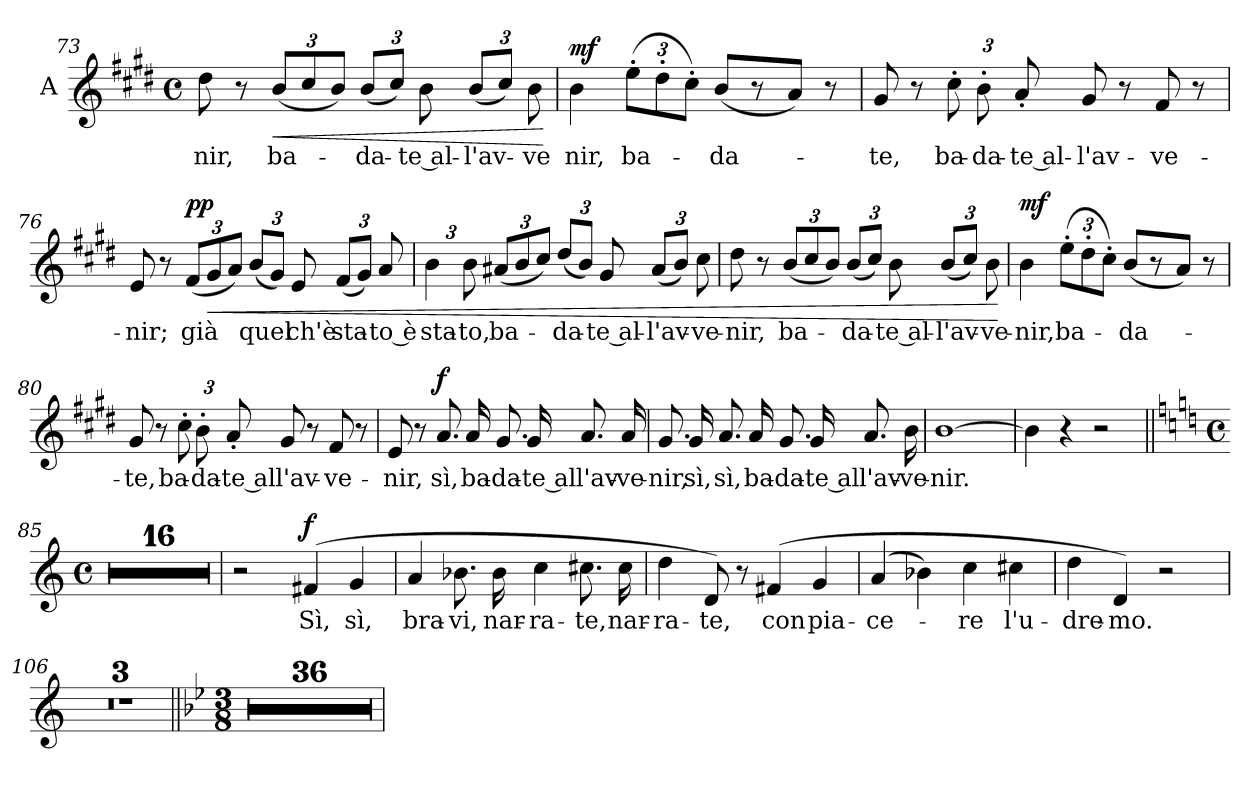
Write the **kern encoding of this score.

**kern	**text	**dynam
*part1	*part1	*part1
*staff1	*staff1	*staff1
*I"A	*	*
*I'A	*	*
*clefG2	*	*
*k[f#c#g#d#]	*	*
*M4/4	*	*
*met(c)	*	*
=73	=73	=73
!	!LO:LY:b	!
8dd#\	-nir,	.
8r	.	.
*Xbrackettup	*	*
!	!LO:LY:b	!LO:HP:b
(<12b/L	ba-	<
12cc#/	.	.
12b/J)	.	.
!	!LO:LY:b	!
(<12b/L	-da-	.
12cc#/J)	.	.
!	!LO:LY:b	!
12b\	-te al-	.
!	!LO:LY:b	!
(<12b/L	-l'av-	.
12cc#/J)	.	.
!	!LO:LY:b	!
12b\	-ve	.
.	.	[
=74	=74	=74
!	!LO:LY:b	!LO:DY:a
4b\	-nir,	mf
!	!LO:LY:b	!
(>12ee'\L	ba-	.
12dd#'\	.	.
12cc#'\J)	.	.
!	!LO:LY:b	!
(<8b/L	-da-	.
8r	.	.
8a/J)	.	.
8r	.	.
!!LO:PB:g=z
=75	=75	=75
!	!LO:LY:b	!
8g#/	-te,	.
8r	.	.
!	!LO:LY:b	!
12cc#'\	ba-	.
!	!LO:LY:b	!
12b'\	-da-	.
!	!LO:LY:b	!
12a'/	-te al-	.
!	!LO:LY:b	!
8g#/	-l'av-	.
8r	.	.
!	!LO:LY:b	!
8f#/	-ve-	.
8r	.	.
=76	=76	=76
!	!LO:LY:b	!
8e/	-nir;	.
8r	.	.
!	!LO:LY:b	!LO:DY:a
(<12f#/L	già	pp
!	!	!LO:HP:b
12g#/	.	<
12a/J)	.	.
!	!LO:LY:b	!
(<12b/L	quel	.
12g#/J)	.	.
!	!LO:LY:b	!
12e/	ch'è	.
!	!LO:LY:b	!
(<12f#/L	sta-	.
12g#/J)	.	.
!	!LO:LY:b	!
12a/	-to è	.
=77	=77	=77
!	!LO:LY:b	!
6b\	sta-	.
!	!LO:LY:b	!
12b\	-to,	.
!	!LO:LY:b	!
(<12a#X/L	ba-	.
12b/	.	.
12cc#/J)	.	.
!	!LO:LY:b	!
(<12dd#/L	-da-	.
12b/J)	.	.
!	!LO:LY:b	!
12g#/	-te al-	.
!	!LO:LY:b	!
(<12a#/L	-l'av-	.
12b/J)	.	.
!	!LO:LY:b	!
12cc#\	-ve-	.
!!LO:PB:g=z
=78	=78	=78
!	!LO:LY:b	!
8dd#\	-nir,	.
8r	.	.
!	!LO:LY:b	!
(<12b/L	ba-	.
12cc#/	.	.
12b/J)	.	.
!	!LO:LY:b	!
(<12b/L	-da-	.
12cc#/J)	.	.
!	!LO:LY:b	!
12b\	-te al-	.
!	!LO:LY:b	!
(<12b/L	-l'av-	.
12cc#/J)	.	.
!	!LO:LY:b	!
12b\	-ve-	.
.	.	[
=79	=79	=79
!	!LO:LY:b	!LO:DY:a
4b\	-nir,	mf
!	!LO:LY:b	!
(>12ee'\L	ba-	.
12dd#'\	.	.
12cc#'\J)	.	.
!	!LO:LY:b	!
(<8b/L	-da-	.
8r	.	.
8a/J)	.	.
8r	.	.
=80	=80	=80
!	!LO:LY:b	!
8g#/	-te,	.
8r	.	.
!	!LO:LY:b	!
12cc#'\	ba-	.
!	!LO:LY:b	!
12b'\	-da-	.
!	!LO:LY:b	!
12a'/	-te al-	.
!	!LO:LY:b	!
8g#/	-l'av-	.
8r	.	.
!	!LO:LY:b	!
8f#/	-ve-	.
8r	.	.
!!LO:PB:g=z
=81	=81	=81
!	!LO:LY:b	!
8e/	-nir,	.
8r	.	.
!	!LO:LY:b	!LO:DY:a
8.a/	sì,	f
!	!LO:LY:b	!
16a/	ba-	.
!	!LO:LY:b	!
8.g#/	-da-	.
!	!LO:LY:b	!
16g#/	-te al-	.
!	!LO:LY:b	!
8.a/	-l'av-	.
!	!LO:LY:b	!
16a/	-ve-	.
=82	=82	=82
!	!LO:LY:b	!
8.g#/	-nir,	.
!	!LO:LY:b	!
16g#/	sì,	.
!	!LO:LY:b	!
8.a/	sì,	.
!	!LO:LY:b	!
16a/	ba-	.
!	!LO:LY:b	!
8.g#/	-da-	.
!	!LO:LY:b	!
16g#/	-te al-	.
!	!LO:LY:b	!
8.a/	-l'av-	.
!	!LO:LY:b	!
16b\	-ve-	.
!!LO:PB:g=z
=83	=83	=83
!	!LO:LY:b	!
[1b	-nir.	.
=84	=84	=84
4b\]	.	.
4r	.	.
2r	.	.
!!LO:PB:g=z
=85||	=85||	=85||
*k[]	*	*
*M4/4	*	*
*met(c)	*	*
1r	.	.
=86	=86	=86
1r	.	.
=87	=87	=87
1r	.	.
=88	=88	=88
1r	.	.
!!LO:LB:g=z
=89	=89	=89
1r	.	.
=90	=90	=90
1r	.	.
=91	=91	=91
1r	.	.
=92	=92	=92
1r	.	.
=93	=93	=93
1r	.	.
!!LO:PB:g=z
=94	=94	=94
1r	.	.
=95	=95	=95
1r	.	.
=96	=96	=96
1r	.	.
=97	=97	=97
1r	.	.
!!LO:LB:g=z
=98	=98	=98
1r	.	.
=99	=99	=99
1r	.	.
=100	=100	=100
1r	.	.
!!LO:PB:g=z
=101	=101	=101
2r	.	.
!	!LO:LY:b	!LO:DY:a
(>4f#X/	Sì,	f
!	!LO:LY:b	!
4g/	sì,	.
=102	=102	=102
!	!LO:LY:b	!
4a/	bra-	.
!	!LO:LY:b	!
8.b-X\	-vi,	.
!	!LO:LY:b	!
16b-\	nar-	.
!	!LO:LY:b	!
4cc\	-ra-	.
!	!LO:LY:b	!
8.cc#X\	-te,	.
!	!LO:LY:b	!
16cc#\	nar-	.
=103	=103	=103
!	!LO:LY:b	!
4dd\	-ra-	.
!	!LO:LY:b	!
8d/)	-te,	.
8r	.	.
!	!LO:LY:b	!
(>4f#X/	con	.
!	!LO:LY:b	!
4g/	pia-	.
!!LO:PB:g=z
=104	=104	=104
!	!LO:LY:b	!
(>4a/	-ce-	.
4b-X\)	.	.
!	!LO:LY:b	!
4cc\	-re	.
!	!LO:LY:b	!
4cc#X\	l'u-	.
=105	=105	=105
!	!LO:LY:b	!
4dd\	-dre-	.
!	!LO:LY:b	!
4d/)	-mo.	.
2r	.	.
=106	=106	=106
1r	.	.
=107	=107	=107
1r	.	.
=108	=108	=108
1r	.	.
!!LO:LB:g=z
=109||	=109||	=109||
*k[b-e-]	*	*
*M3/8	*	*
4.r	.	.
=110	=110	=110
4.r	.	.
=111	=111	=111
4.r	.	.
=112	=112	=112
4.r	.	.
=113	=113	=113
4.r	.	.
=114	=114	=114
4.r	.	.
=115	=115	=115
4.r	.	.
=116	=116	=116
4.r	.	.
=117	=117	=117
4.r	.	.
!!LO:PB:g=z
=118	=118	=118
4.r	.	.
=119	=119	=119
4.r	.	.
=120	=120	=120
4.r	.	.
=121	=121	=121
4.r	.	.
=122	=122	=122
4.r	.	.
=123	=123	=123
4.r	.	.
=124	=124	=124
4.r	.	.
=125	=125	=125
4.r	.	.
!!LO:LB:g=z
=126	=126	=126
4.r	.	.
=127	=127	=127
4.r	.	.
=128	=128	=128
4.r	.	.
=129	=129	=129
4.r	.	.
=130	=130	=130
4.r	.	.
=131	=131	=131
4.r	.	.
=132	=132	=132
4.r	.	.
=133	=133	=133
4.r	.	.
!!LO:LB:g=z
=134	=134	=134
4.r	.	.
=135	=135	=135
4.r	.	.
=136	=136	=136
4.r	.	.
=137	=137	=137
4.r	.	.
=138	=138	=138
4.r	.	.
=139	=139	=139
4.r	.	.
=140	=140	=140
4.r	.	.
=141	=141	=141
4.r	.	.
!!LO:PB:g=z
=142	=142	=142
4.r	.	.
=143	=143	=143
4.r	.	.
=144	=144	=144
4.r	.	.
=	=	=
*-	*-	*-
